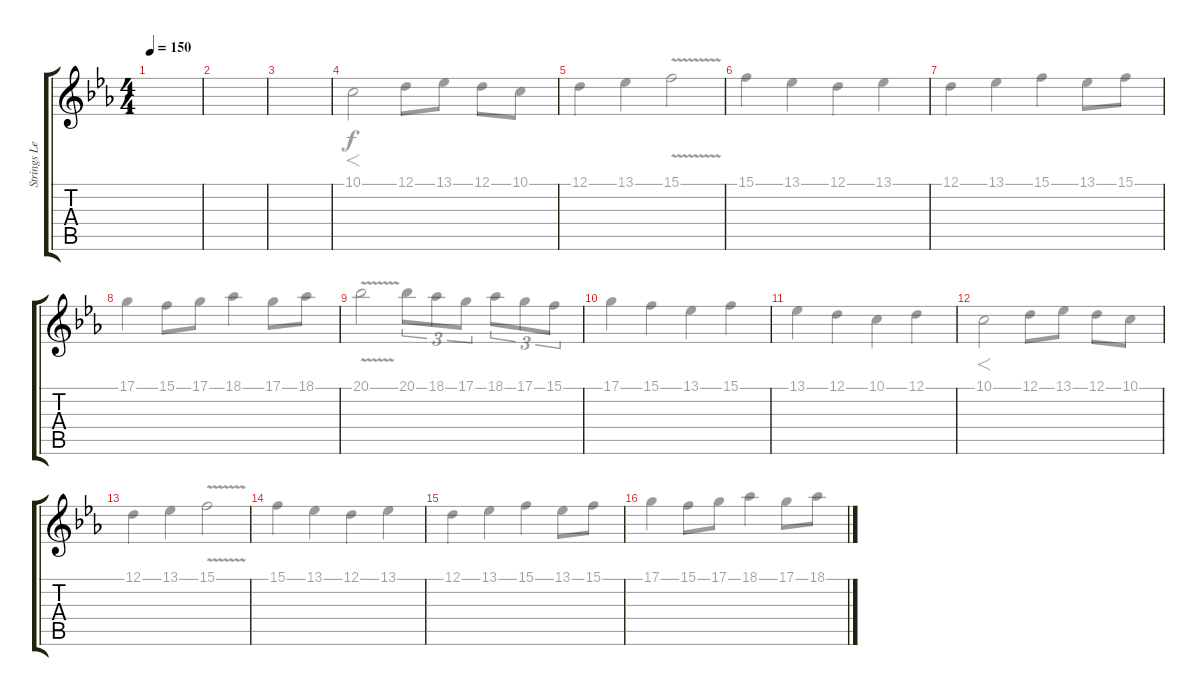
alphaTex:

\track ("Strings Lead 2" "Strings Le") {instrument stringensemble1}
\staff {score tabs}
\tuning (D4 A3 F3 C3 G2 C2) {hide}
\voice
\ts (4 4)
\tempo 150
\clef g2
\ks cminor
|
|
|
|
|
|
|
|
|
|
|
|
|
|
|
\voice
\clef g2
\ks cminor
|
|
|
10.1.2{f} 12.1.8 13.1.8 12.1.8 10.1.8 |
12.1.4 13.1.4 15.1{v}.2 |
15.1.4 13.1.4 12.1.4 13.1.4 |
12.1.4 13.1.4 15.1.4 13.1.8 15.1.8 |
17.1.4 15.1.8 17.1.8 18.1.4 17.1.8 18.1.8 |
20.1{v}.2 20.1.8{tu (3 2)} 18.1.8{tu (3 2)} 17.1.8{tu (3 2)} 18.1.8{tu (3 2)} 17.1.8{tu (3 2)} 15.1.8{tu (3 2)} |
17.1.4 15.1.4 13.1.4 15.1.4 |
13.1.4 12.1.4 10.1.4 12.1.4 |
10.1.2{f} 12.1.8 13.1.8 12.1.8 10.1.8 |
12.1.4 13.1.4 15.1{v}.2 |
15.1.4 13.1.4 12.1.4 13.1.4 |
12.1.4 13.1.4 15.1.4 13.1.8 15.1.8 |
17.1.4 15.1.8 17.1.8 18.1.4 17.1.8 18.1.8
